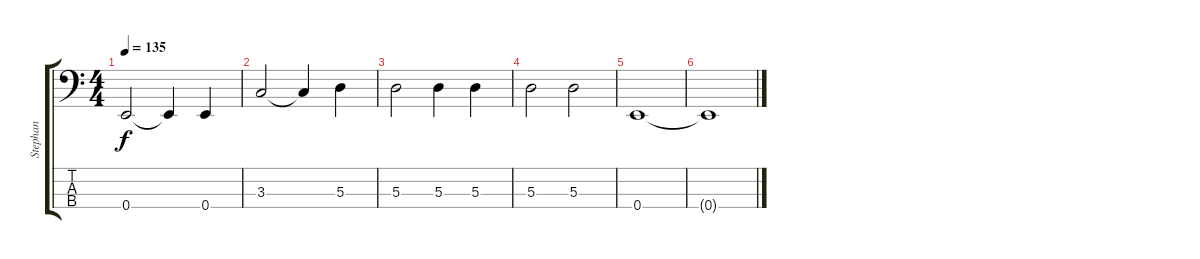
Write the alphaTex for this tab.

\track ("Stephan" "Stephan") {instrument electricbassfinger}
\staff {score tabs}
\tuning (G2 D2 A1 E1) {hide}
\ts (4 4)
\tempo 135
\clef f4
\ks c
0.4.2{dy f} 0.4{t}.4 0.4.4 |
3.3.2 3.3{t}.4 5.3.4 |
5.3.2 5.3.4 5.3.4 |
5.3.2 5.3.2 |
0.4.1 |
0.4{t}.1{volume 11}
